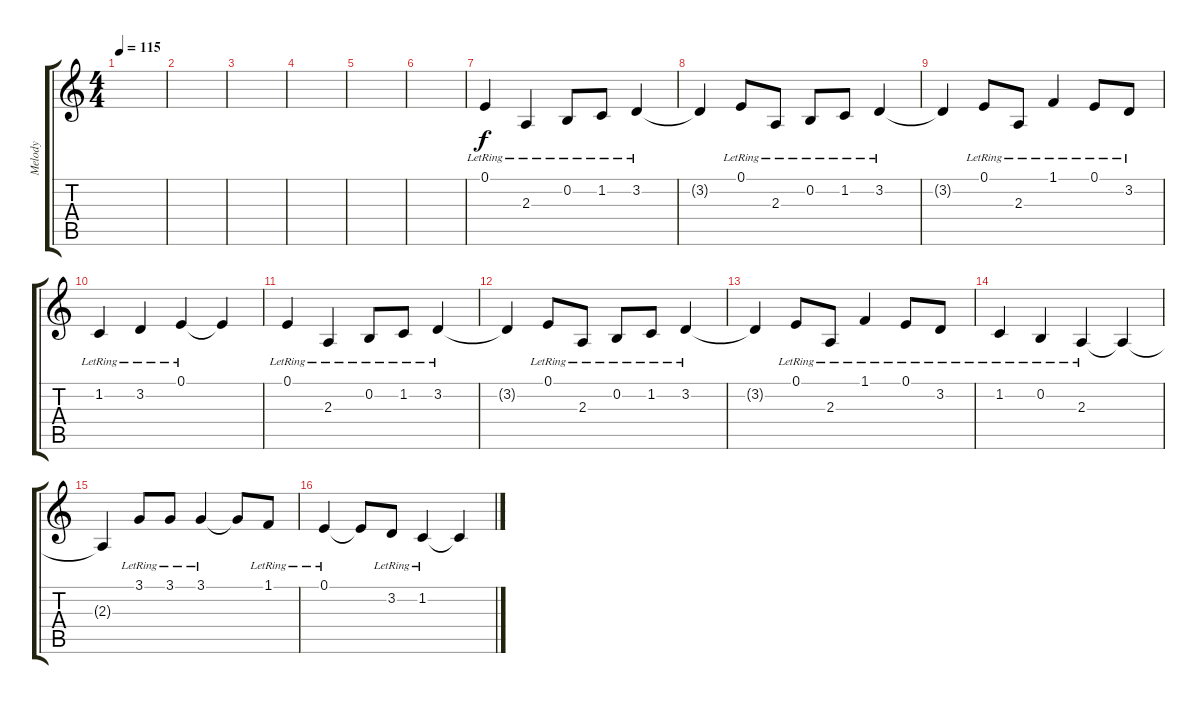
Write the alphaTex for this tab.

\track ("Melody" "Melody") {instrument voiceoohs}
\staff {score tabs}
\tuning (E4 B3 G3 D3 A2 E2) {hide}
\ts (4 4)
\tempo 115
\clef g2
\ks c
|
|
|
|
|
|
0.1{lr}.4 2.3{lr}.4 0.2{lr}.8 1.2{lr}.8 3.2{lr}.4 |
3.2{t}.4 0.1{lr}.8 2.3{lr}.8 0.2{lr}.8 1.2{lr}.8 3.2{lr}.4 |
3.2{t}.4 0.1{lr}.8 2.3{lr}.8 1.1{lr}.4 0.1{lr}.8 3.2{lr}.8 |
1.2{lr}.4 3.2{lr}.4 0.1{lr}.4 0.1{t}.4 |
0.1{lr}.4 2.3{lr}.4 0.2{lr}.8 1.2{lr}.8 3.2{lr}.4 |
3.2{t}.4 0.1{lr}.8 2.3{lr}.8 0.2{lr}.8 1.2{lr}.8 3.2{lr}.4 |
3.2{t}.4 0.1{lr}.8 2.3{lr}.8 1.1{lr}.4 0.1{lr}.8 3.2{lr}.8 |
1.2{lr}.4 0.2{lr}.4 2.3{lr}.4 2.3{t}.4 |
2.3{t}.4 3.1{lr}.8 3.1{lr}.8 3.1{lr}.4 3.1{t}.8 1.1{lr}.8 |
0.1{lr}.4 0.1{t}.8 3.2{lr}.8 1.2{lr}.4 1.2{t}.4
